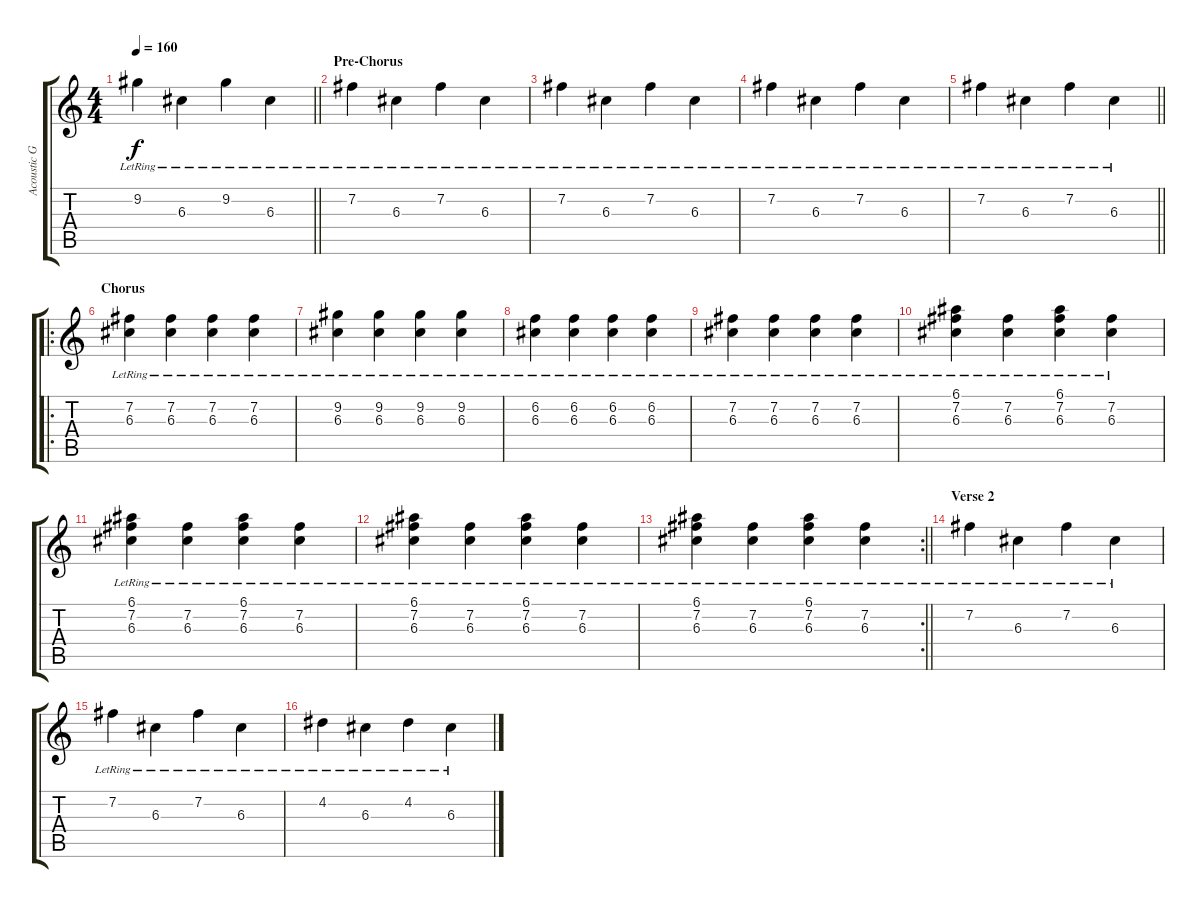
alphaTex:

\track ("Acoustic Guitar (Lead)" "Acoustic G") {instrument acousticguitarsteel}
\staff {score tabs}
\tuning (E4 B3 G3 D3 A2 E2) {hide}
\ts (4 4)
\tempo 160
\clef g2
\barLineRight lightlight
\ks c
9.2{lr}.4{dy f} 6.3{lr}.4 9.2{lr}.4 6.3{lr}.4 |
\section ("" "Pre-Chorus")
7.2{lr}.4 6.3{lr}.4 7.2{lr}.4 6.3{lr}.4 |
7.2{lr}.4 6.3{lr}.4 7.2{lr}.4 6.3{lr}.4 |
7.2{lr}.4 6.3{lr}.4 7.2{lr}.4 6.3{lr}.4 |
\barLineRight lightlight
7.2{lr}.4 6.3{lr}.4 7.2{lr}.4 6.3{lr}.4 |
\ro
\section ("" "Chorus")
(7.2{lr} 6.3{lr}).4 (7.2{lr} 6.3{lr}).4 (7.2{lr} 6.3{lr}).4 (7.2{lr} 6.3{lr}).4 |
(9.2{lr} 6.3{lr}).4 (9.2{lr} 6.3{lr}).4 (9.2{lr} 6.3{lr}).4 (9.2{lr} 6.3{lr}).4 |
(6.2{lr} 6.3{lr}).4 (6.2{lr} 6.3{lr}).4 (6.2{lr} 6.3{lr}).4 (6.2{lr} 6.3{lr}).4 |
(7.2{lr} 6.3{lr}).4 (7.2{lr} 6.3{lr}).4 (7.2{lr} 6.3{lr}).4 (7.2{lr} 6.3{lr}).4 |
(6.1{lr} 7.2{lr} 6.3{lr}).4 (7.2{lr} 6.3{lr}).4 (6.1{lr} 7.2{lr} 6.3{lr}).4 (7.2{lr} 6.3{lr}).4 |
(6.1{lr} 7.2{lr} 6.3{lr}).4 (7.2{lr} 6.3{lr}).4 (6.1{lr} 7.2{lr} 6.3{lr}).4 (7.2{lr} 6.3{lr}).4 |
(6.1{lr} 7.2{lr} 6.3{lr}).4 (7.2{lr} 6.3{lr}).4 (6.1{lr} 7.2{lr} 6.3{lr}).4 (7.2{lr} 6.3{lr}).4 |
\rc 2
\barLineRight lightlight
(6.1{lr} 7.2{lr} 6.3{lr}).4 (7.2{lr} 6.3{lr}).4 (6.1{lr} 7.2{lr} 6.3{lr}).4 (7.2{lr} 6.3{lr}).4 |
\section ("" "Verse 2")
7.2{lr}.4 6.3{lr}.4 7.2{lr}.4 6.3{lr}.4 |
7.2{lr}.4 6.3{lr}.4 7.2{lr}.4 6.3{lr}.4 |
4.2{lr}.4 6.3{lr}.4 4.2{lr}.4 6.3{lr}.4
